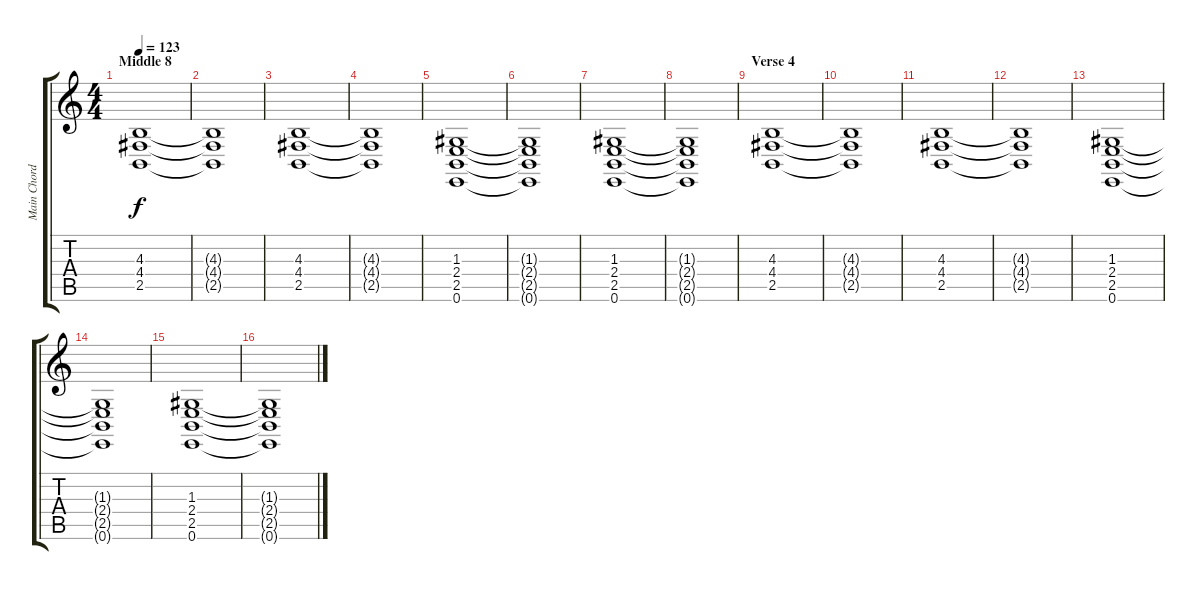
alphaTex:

\track ("Main Chords" "Main Chord") {instrument honkytonkpiano}
\staff {score tabs}
\tuning (E4 B3 G3 D3 A2 E2) {hide}
\ts (4 4)
\section ("" "Middle 8")
\tempo 123
\clef g2
\ks c
(4.3 4.4 2.5).1{dy f} |
(4.3{t} 4.4{t} 2.5{t}).1 |
(4.3 4.4 2.5).1 |
(4.3{t} 4.4{t} 2.5{t}).1 |
(1.3 2.4 2.5 0.6).1 |
(1.3{t} 2.4{t} 2.5{t} 0.6{t}).1 |
(1.3 2.4 2.5 0.6).1 |
(1.3{t} 2.4{t} 2.5{t} 0.6{t}).1 |
\section ("" "Verse 4")
(4.3 4.4 2.5).1 |
(4.3{t} 4.4{t} 2.5{t}).1 |
(4.3 4.4 2.5).1 |
(4.3{t} 4.4{t} 2.5{t}).1 |
(1.3 2.4 2.5 0.6).1 |
(1.3{t} 2.4{t} 2.5{t} 0.6{t}).1 |
(1.3 2.4 2.5 0.6).1 |
(1.3{t} 2.4{t} 2.5{t} 0.6{t}).1
